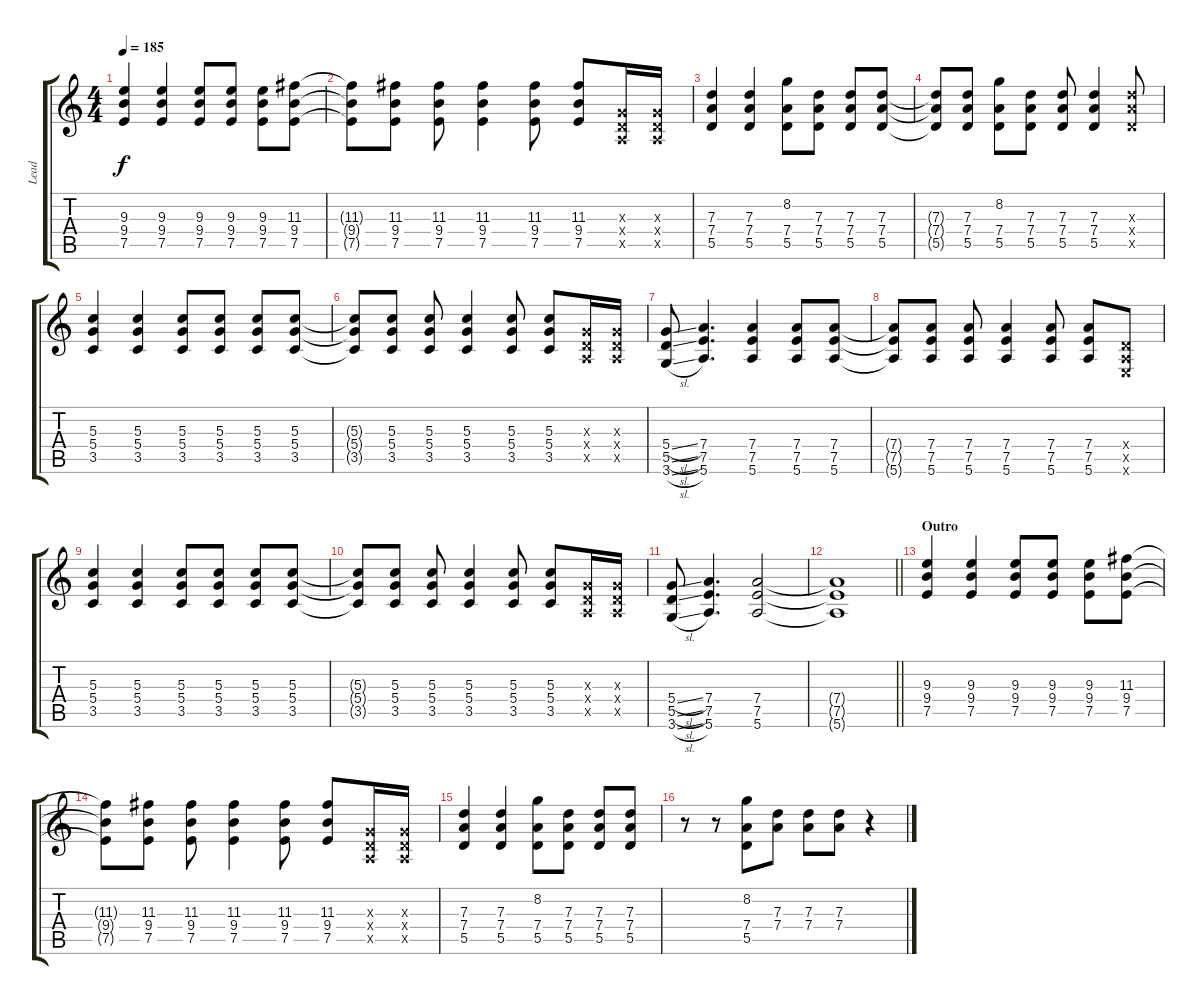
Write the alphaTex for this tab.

\track ("Lead" "Lead") {instrument overdrivenguitar}
\staff {score tabs}
\tuning (E4 B3 G3 D3 A2 E2) {hide}
\ts (4 4)
\tempo 185
\clef g2
\ks c
(9.3 9.4 7.5).4{dy f} (9.3 9.4 7.5).4 (9.3 9.4 7.5).8 (9.3 9.4 7.5).8 (9.3 9.4 7.5).8 (11.3 9.4 7.5).8 |
(11.3{t} 9.4{t} 7.5{t}).8 (11.3 9.4 7.5).8 (11.3 9.4 7.5).8 (11.3 9.4 7.5).4 (11.3 9.4 7.5).8 (11.3 9.4 7.5).8 (0.3{x} 0.4{x} 0.5{x}).16 (0.3{x} 0.4{x} 0.5{x}).16 |
(7.3 7.4 5.5).4 (7.3 7.4 5.5).4 (8.2 7.4 5.5).8 (7.3 7.4 5.5).8 (7.3 7.4 5.5).8 (7.3 7.4 5.5).8 |
(7.3{t} 7.4{t} 5.5{t}).8 (7.3 7.4 5.5).8 (8.2 7.4 5.5).8 (7.3 7.4 5.5).8 (7.3 7.4 5.5).8 (7.3 7.4 5.5).4 (7.3{x} 7.4{x} 5.5{x}).8 |
(5.3 5.4 3.5).4 (5.3 5.4 3.5).4 (5.3 5.4 3.5).8 (5.3 5.4 3.5).8 (5.3 5.4 3.5).8 (5.3 5.4 3.5).8 |
(5.3{t} 5.4{t} 3.5{t}).8 (5.3 5.4 3.5).8 (5.3 5.4 3.5).8 (5.3 5.4 3.5).4 (5.3 5.4 3.5).8 (5.3 5.4 3.5).8 (0.3{x} 0.4{x} 0.5{x}).16 (0.3{x} 0.4{x} 0.5{x}).16 |
(5.4{sl} 5.5{sl} 3.6{sl}).8 (7.4 7.5 5.6).4{d} (7.4 7.5 5.6).4 (7.4 7.5 5.6).8 (7.4 7.5 5.6).8 |
(7.4{t} 7.5{t} 5.6{t}).8 (7.4 7.5 5.6).8 (7.4 7.5 5.6).8 (7.4 7.5 5.6).4 (7.4 7.5 5.6).8 (7.4 7.5 5.6).8 (0.4{x} 0.5{x} 0.6{x}).8 |
(5.3 5.4 3.5).4 (5.3 5.4 3.5).4 (5.3 5.4 3.5).8 (5.3 5.4 3.5).8 (5.3 5.4 3.5).8 (5.3 5.4 3.5).8 |
(5.3{t} 5.4{t} 3.5{t}).8 (5.3 5.4 3.5).8 (5.3 5.4 3.5).8 (5.3 5.4 3.5).4 (5.3 5.4 3.5).8 (5.3 5.4 3.5).8 (0.3{x} 0.4{x} 0.5{x}).16 (0.3{x} 0.4{x} 0.5{x}).16 |
(5.4{sl} 5.5{sl} 3.6{sl}).8 (7.4 7.5 5.6).4{d} (7.4 7.5 5.6).2 |
\barLineRight lightlight
(7.4{t} 7.5{t} 5.6{t}).1 |
\section ("" "Outro")
(9.3 9.4 7.5).4 (9.3 9.4 7.5).4 (9.3 9.4 7.5).8 (9.3 9.4 7.5).8 (9.3 9.4 7.5).8 (11.3 9.4 7.5).8 |
(11.3{t} 9.4{t} 7.5{t}).8 (11.3 9.4 7.5).8 (11.3 9.4 7.5).8 (11.3 9.4 7.5).4 (11.3 9.4 7.5).8 (11.3 9.4 7.5).8 (0.3{x} 0.4{x} 0.5{x}).16 (0.3{x} 0.4{x} 0.5{x}).16 |
(7.3 7.4 5.5).4 (7.3 7.4 5.5).4 (8.2 7.4 5.5).8 (7.3 7.4 5.5).8 (7.3 7.4 5.5).8 (7.3 7.4 5.5).8 |
r.8 r.8 (8.2 7.4 5.5).8 (7.3 7.4).8 (7.3 7.4).8 (7.3 7.4).8 r.4
